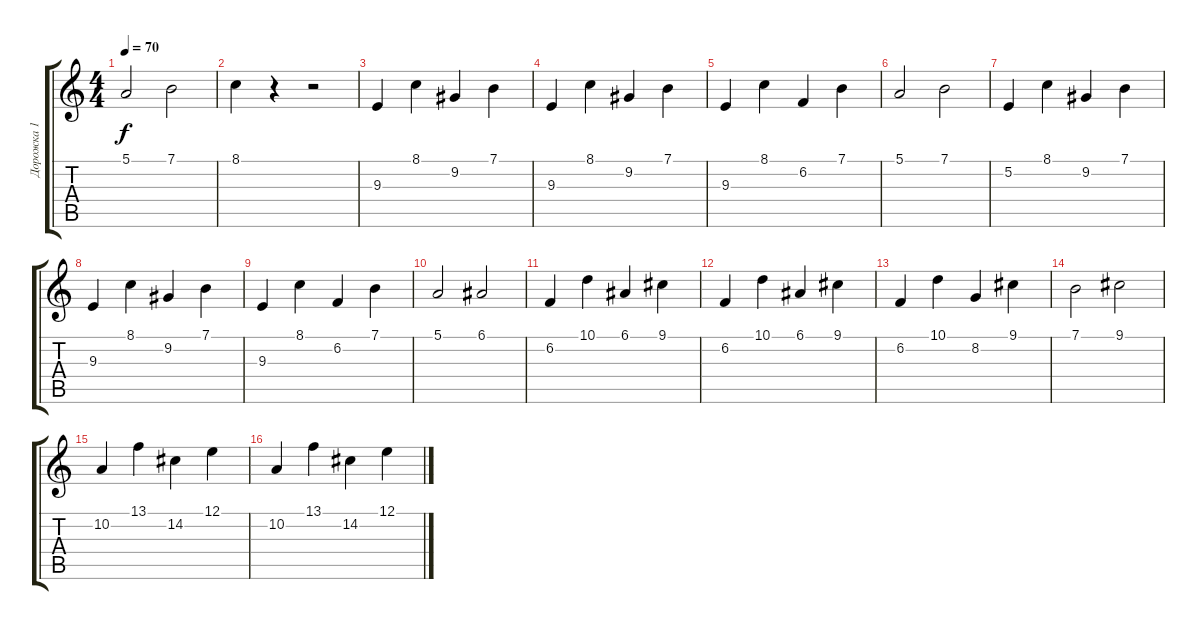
\track ("Дорожка 1" "Дорожка 1") {instrument electricgrandpiano}
\staff {score tabs}
\tuning (E4 B3 G3 D3 A2 E2) {hide}
\ts (4 4)
\tempo 70
\clef g2
\ks c
5.1.2{dy f} 7.1.2 |
8.1.4 r.4 r.2 |
9.3.4 8.1.4 9.2.4 7.1.4 |
9.3.4 8.1.4 9.2.4 7.1.4 |
9.3.4 8.1.4 6.2.4 7.1.4 |
5.1.2 7.1.2 |
5.2.4 8.1.4 9.2.4 7.1.4 |
9.3.4 8.1.4 9.2.4 7.1.4 |
9.3.4 8.1.4 6.2.4 7.1.4 |
5.1.2 6.1.2 |
6.2.4 10.1.4 6.1.4 9.1.4 |
6.2.4 10.1.4 6.1.4 9.1.4 |
6.2.4 10.1.4 8.2.4 9.1.4 |
7.1.2 9.1.2 |
10.2.4 13.1.4 14.2.4 12.1.4 |
10.2.4 13.1.4 14.2.4 12.1.4
